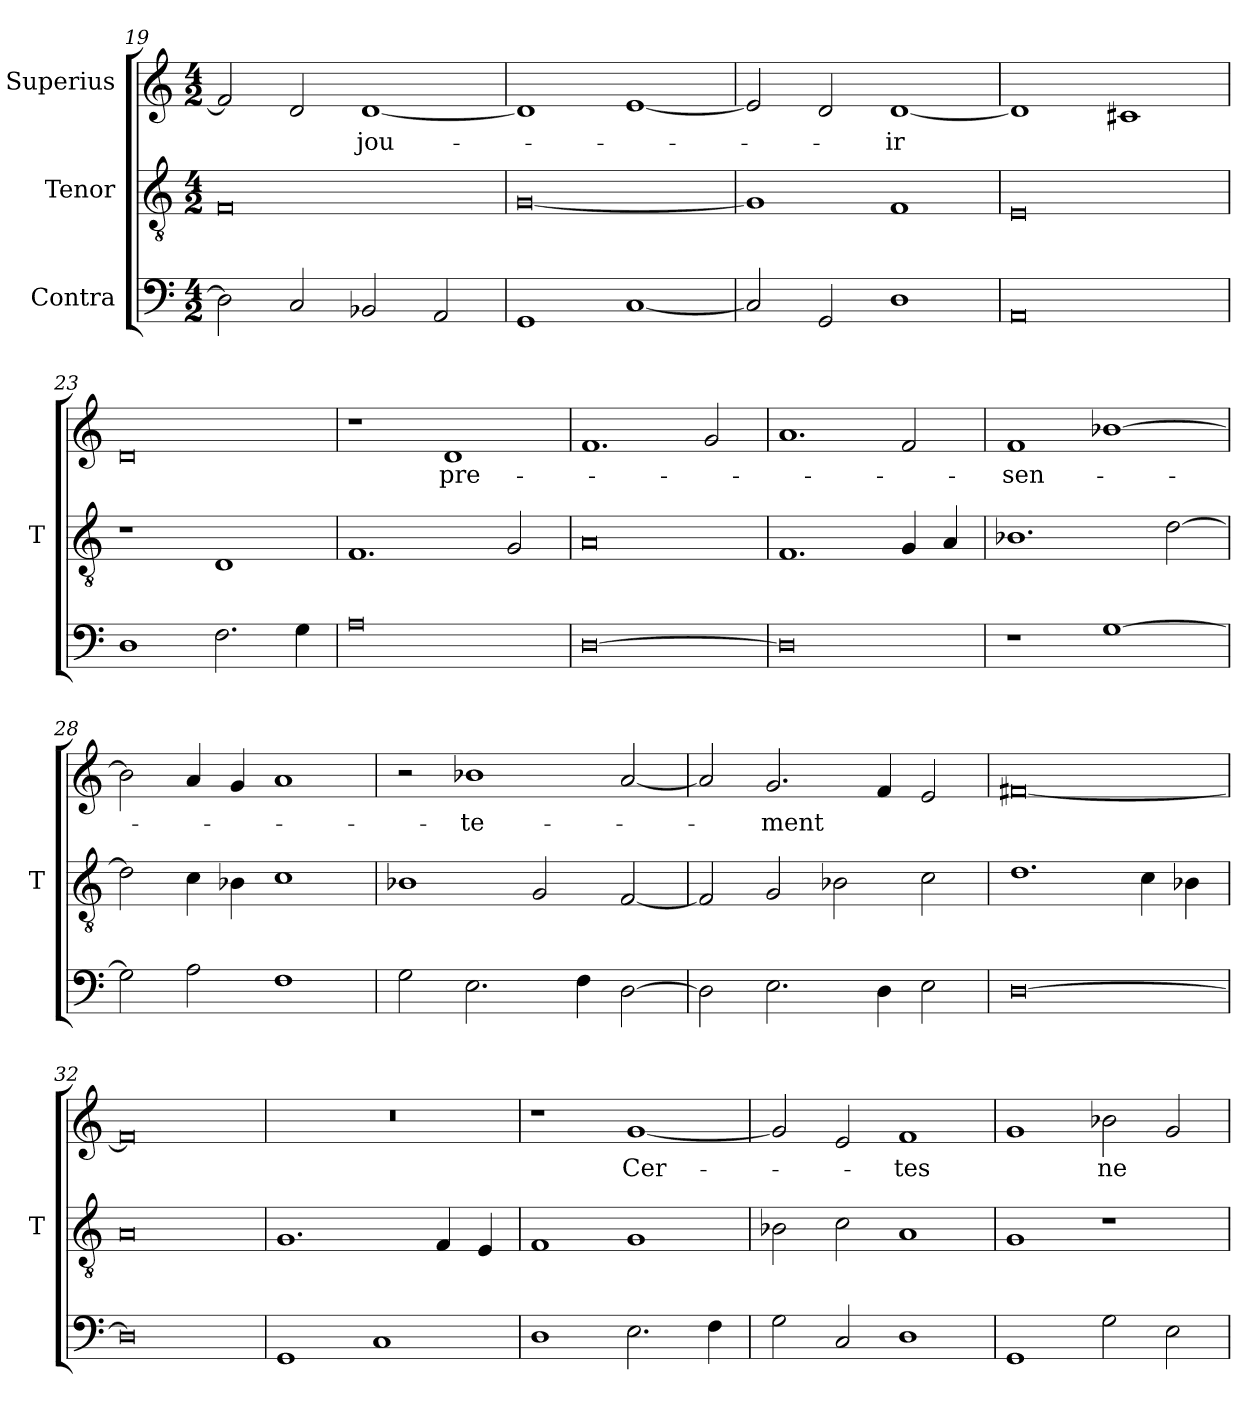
**kern	**kern	**kern	**text
*part3	*part2	*part1	*part1
*staff3	*staff2	*staff1	*staff1
*I"Contra	*I"Tenor	*I"Superius	*
*	*I'T	*	*
*clefF4	*clefGv2	*clefG2	*
*M4/2	*M4/2	*M4/2	*
=19	=19	=19	=19
2D]	0F	2f]	.
2C	.	2d	.
2BB-X	.	[1d	-jou-
2AA	.	.	.
=20	=20	=20	=20
1GG	[0G	1d]	.
[1C	.	[1e	.
=21	=21	=21	=21
2C]	1G]	2e]	.
2GG	.	2d	.
1D	1F	[1d	-ir
=22	=22	=22	=22
0AA	0E	1d]	.
.	.	1c#X	.
=23	=23	=23	=23
1D	1r	0d	.
2.F	1D	.	.
4G	.	.	.
=24	=24	=24	=24
0A	1.F	1r	.
.	.	1d	pre-
.	2G	.	.
=25	=25	=25	=25
[0D	0A	1.f	.
.	.	2g	.
=26	=26	=26	=26
0D]	1.F	1.a	.
.	4G	2f	.
.	4A	.	.
=27	=27	=27	=27
1r	1.B-X	1f	-sen-
[1G	.	[1b-X	.
.	[2d	.	.
=28	=28	=28	=28
2G]	2d]	2b-]	.
2A	4c	4a	.
.	4B-X	4g	.
1F	1c	1a	.
=29	=29	=29	=29
2G	1B-X	2r	.
2.E	.	1b-X	-te-
.	2G	.	.
4F	.	.	.
[2D	[2F	[2a	.
=30	=30	=30	=30
2D]	2F]	2a]	.
2.E	2G	2.g	-ment
.	2B-X	.	.
4D	.	4f	.
2E	2c	2e	.
=31	=31	=31	=31
[0D	1.d	[0f#X	.
.	4c	.	.
.	4B-X	.	.
=32	=32	=32	=32
0D]	0A	0f#]	.
=33	=33	=33	=33
1GG	1.G	0r	.
1C	.	.	.
.	4F	.	.
.	4E	.	.
=34	=34	=34	=34
1D	1F	1r	.
2.E	1G	[1g	Cer-
4F	.	.	.
=35	=35	=35	=35
2G	2B-X	2g]	.
2C	2c	2e	.
1D	1A	1f	-tes
=36	=36	=36	=36
1GG	1G	1g	.
2G	1r	2b-X	-ne
2E	.	2g	.
=	=	=	=
*-	*-	*-	*-
